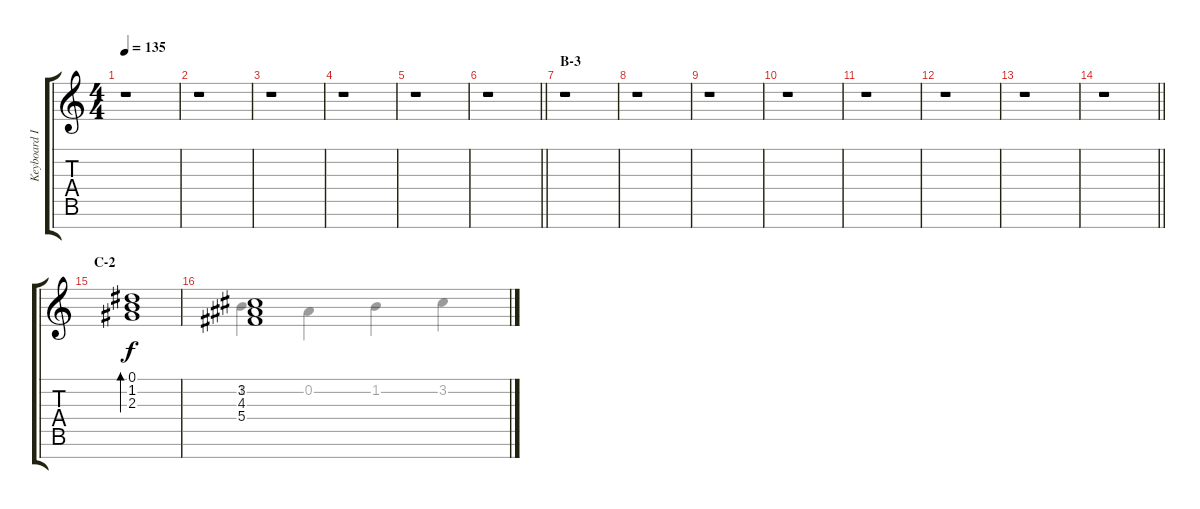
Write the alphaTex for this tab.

\track ("Keyboard IV" "Keyboard I") {instrument pad1newage}
\staff {score tabs}
\tuning (Eb5 Bb4 Gb4 Db4 Ab3 Eb3 Bb2) {hide}
\voice
\ts (4 4)
\tempo 135
\clef g2
\ks c
r.1{dy f} |
r.1 |
r.1 |
r.1 |
r.1 |
\barLineRight lightlight
r.1 |
\section ("" "B-3")
r.1 |
r.1 |
r.1 |
r.1 |
r.1 |
r.1 |
r.1 |
\barLineRight lightlight
r.1 |
\section ("" "C-2")
(0.1 1.2 2.3).1{bd 240} |
(3.2 4.3 5.4).1
\voice
\clef g2
\ottava regular
\simile none
\ks c
|
|
|
|
|
\barLineRight lightlight
|
|
|
|
|
|
|
|
\barLineRight lightlight
|
1.2.1 |
1.2.4 0.2.4 1.2.4 3.2.4
